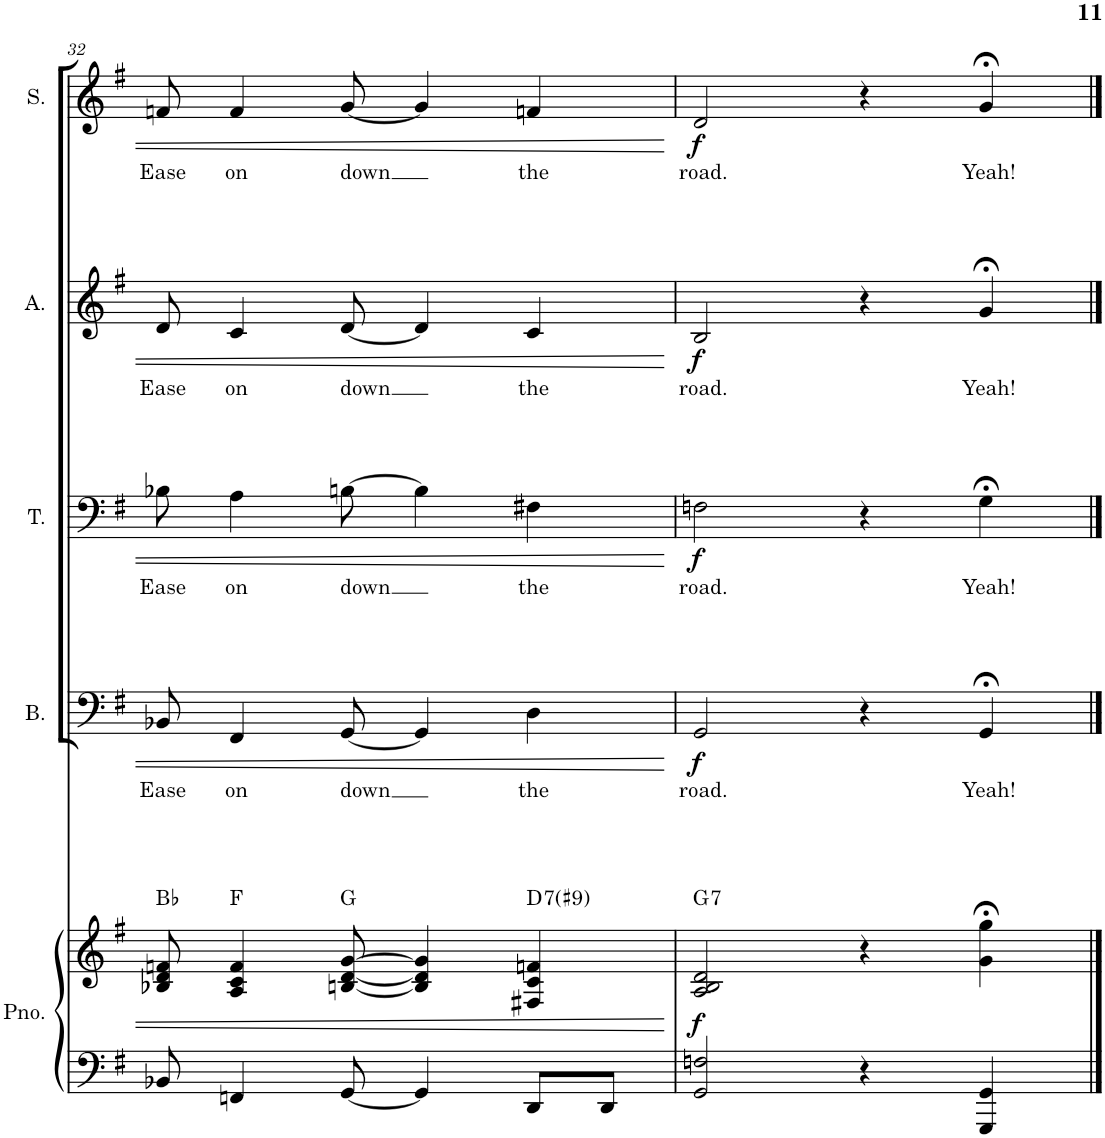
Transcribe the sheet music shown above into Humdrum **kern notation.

**kern	**kern	**dynam	**harte	**kern	**text	**dynam	**kern	**text	**dynam	**kern	**text	**dynam	**kern	**text	**dynam
*part5	*part5	*part5	*part5	*part4	*part4	*part4	*part3	*part3	*part3	*part2	*part2	*part2	*part1	*part1	*part1
*staff6	*staff5	*staff5/6	*	*staff4	*staff4	*staff4	*staff3	*staff3	*staff3	*staff2	*staff2	*staff2	*staff1	*staff1	*staff1
*I"Piano	*	*	*	*I"Bass	*	*	*I"Tenor	*	*	*I"Alto	*	*	*I"Soprano	*	*
*I'Pno.	*	*	*	*I'B.	*	*	*I'T.	*	*	*I'A.	*	*	*I'S.	*	*
!!LO:PB:g=z
*clefF4	*clefG2	*	*	*clefF4	*	*	*clefF4	*	*	*clefG2	*	*	*clefG2	*	*
*k[f#]	*k[f#]	*	*	*k[f#]	*	*	*k[f#]	*	*	*k[f#]	*	*	*k[f#]	*	*
*M4/4	*M4/4	*	*	*M4/4	*	*	*M4/4	*	*	*M4/4	*	*	*M4/4	*	*
=32	=32	=32	=32	=32	=32	=32	=32	=32	=32	=32	=32	=32	=32	=32	=32
!	!	!	!	!	!LO:LY:b	!	!	!LO:LY:b	!	!	!LO:LY:b	!	!	!LO:LY:b	!
8BB-X/	8B-X/ 8d/ 8fn/	.	Bb:maj	8BB-X/	Ease	.	8B-X\	Ease	.	8d/	Ease	.	8fn/	Ease	.
!	!	!	!	!	!LO:LY:b	!	!	!LO:LY:b	!	!	!LO:LY:b	!	!	!LO:LY:b	!
4FFn/	4A/ 4c/ 4f/	.	F:maj	4FF#/	on	.	4A\	on	.	4c/	on	.	4f/	on	.
!	!	!	!	!	!LO:LY:b	!	!	!LO:LY:b	!	!	!LO:LY:b	!	!	!LO:LY:b	!
[8GG/	[8Bn/ [8d/ [8g/	.	G:maj	[8GG/	down	.	[8Bn\	down	.	[8d/	down	.	[8g/	down	.
4GG/]	4B/] 4d/] 4g/]	.	.	4GG/]	.	.	4B\]	.	.	4d/]	.	.	4g/]	.	.
!	!	!	!LO:H:kt=7	!	!LO:LY:b	!	!	!LO:LY:b	!	!	!LO:LY:b	!	!	!LO:LY:b	!
8DD/L	4F#X/ 4c/ 4fn/	.	D:7(#9)	4D\	the	.	4F#X\	the	.	4c/	the	.	4fn/	the	.
8DD/J	.	.	.	.	.	.	.	.	.	.	.	.	.	.	.
=33	=33	=33	=33	=33	=33	=33	=33	=33	=33	=33	=33	=33	=33	=33	=33
!	!	!LO:DY:b	!LO:H:kt=7	!	!LO:LY:b	!LO:DY:b	!	!LO:LY:b	!LO:DY:b	!	!LO:LY:b	!LO:DY:b	!	!LO:LY:b	!LO:DY:b
2GG/ 2Fn/	2A/ 2B/ 2d/	f	G:7	2GG/	road.	f	2Fn\	road.	f	2B/	road.	f	2d/	road.	f
4r	4r	.	.	4r	.	.	4r	.	.	4r	.	.	4r	.	.
!	!	!	!	!	!LO:LY:b	!	!	!LO:LY:b	!	!	!LO:LY:b	!	!	!LO:LY:b	!
4GGG/ 4GG/	4g\;< 4gg\;<	.	.	4GG;</	Yeah!	.	4G;<\	Yeah!	.	4g;</	Yeah!	.	4g;</	Yeah!	.
==	==	==	==	==	==	==	==	==	==	==	==	==	==	==	==
*-	*-	*-	*-	*-	*-	*-	*-	*-	*-	*-	*-	*-	*-	*-	*-
